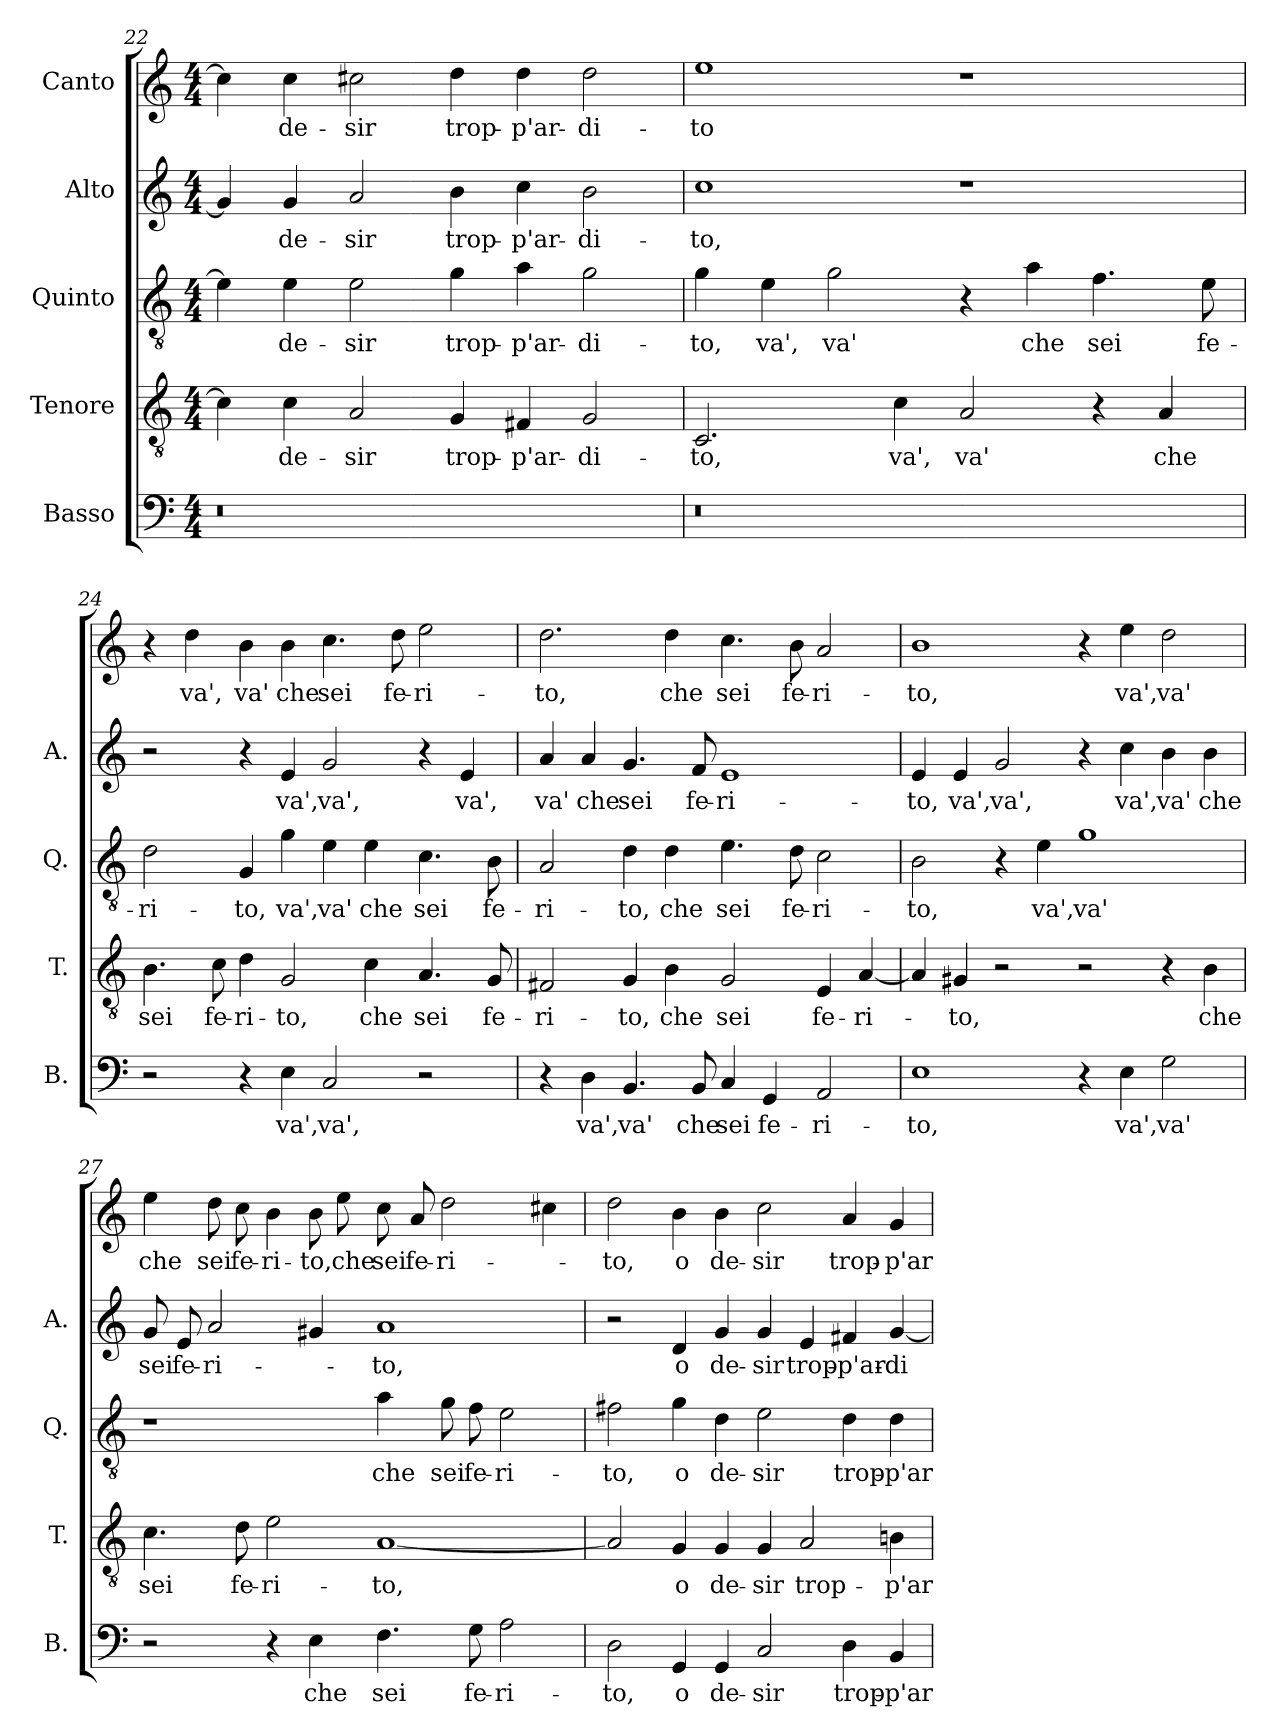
**kern	**text	**kern	**text	**kern	**text	**kern	**text	**kern	**text
*part5	*part5	*part4	*part4	*part3	*part3	*part2	*part2	*part1	*part1
*staff5	*staff5	*staff4	*staff4	*staff3	*staff3	*staff2	*staff2	*staff1	*staff1
*I"Basso	*	*I"Tenore	*	*I"Quinto	*	*I"Alto	*	*I"Canto	*
*I'B.	*	*I'T.	*	*I'Q.	*	*I'A.	*	*	*
*clefF4	*	*clefGv2	*	*clefGv2	*	*clefG2	*	*clefG2	*
*k[]	*	*k[]	*	*k[]	*	*k[]	*	*k[]	*
*C:	*	*C:	*	*C:	*	*C:	*	*C:	*
*M4/4	*	*M4/4	*	*M4/4	*	*M4/4	*	*M4/4	*
=22	=22	=22	=22	=22	=22	=22	=22	=22	=22
!LO:N:vis=0	!	!	!	!	!	!	!	!	!
1r	.	4c\]	.	4e\]	.	4g/]	.	4cc\]	.
.	.	4c\	de-	4e\	de-	4g/	de-	4cc\	de-
.	.	2A/	-sir	2e\	-sir	2a/	-sir	2cc#X\	-sir
1ryy	.	4G/	trop-	4g\	trop-	4b\	trop-	4dd\	trop-
.	.	4F#X/	-p'ar-	4a\	-p'ar-	4cc\	-p'ar-	4dd\	-p'ar-
.	.	2G/	-di-	2g\	-di-	2b\	-di-	2dd\	-di-
=23	=23	=23	=23	=23	=23	=23	=23	=23	=23
!LO:N:vis=0	!	!	!	!	!	!	!	!	!
1r	.	2.C/	-to,	4g\	-to,	1cc\	-to,	1ee\	-to
.	.	.	.	4e\	va',	.	.	.	.
.	.	.	.	2g\	va'	.	.	.	.
.	.	4c\	va',	.	.	.	.	.	.
1ryy	.	2A/	va'	4r	.	1r	.	1r	.
.	.	.	.	4a\	che	.	.	.	.
.	.	4r	.	4.f\	sei	.	.	.	.
.	.	4A/	che	.	.	.	.	.	.
.	.	.	.	8e\	fe-	.	.	.	.
=24	=24	=24	=24	=24	=24	=24	=24	=24	=24
2r	.	4.B\	sei	2d\	-ri-	2r	.	4r	.
.	.	.	.	.	.	.	.	4dd\	va',
.	.	8c\	fe-	.	.	.	.	.	.
4r	.	4d\	-ri-	4G/	-to,	4r	.	4b\	va'
4E\	va',	2G/	-to,	4g\	va',	4e/	va',	4b\	che
2C/	va',	.	.	4e\	va'	2g/	va',	4.cc\	sei
.	.	4c\	che	4e\	che	.	.	.	.
.	.	.	.	.	.	.	.	8dd\	fe-
2r	.	4.A/	sei	4.c\	sei	4r	.	2ee\	-ri-
.	.	.	.	.	.	4e/	va',	.	.
.	.	8G/	fe-	8B\	fe-	.	.	.	.
=25	=25	=25	=25	=25	=25	=25	=25	=25	=25
4r	.	2F#X/	-ri-	2A/	-ri-	4a/	va'	2.dd\	-to,
4D\	va',	.	.	.	.	4a/	che	.	.
4.BB/	va'	4G/	-to,	4d\	-to,	4.g/	sei	.	.
.	.	4B\	che	4d\	che	.	.	4dd\	che
8BB/	che	.	.	.	.	8f/	fe-	.	.
4C/	sei	2G/	sei	4.e\	sei	1e/	-ri-	4.cc\	sei
4GG/	fe-	.	.	.	.	.	.	.	.
.	.	.	.	8d\	fe-	.	.	8b\	fe-
2AA/	-ri-	4E/	fe-	2c\	-ri-	.	.	2a/	-ri-
.	.	[4A/	-ri-	.	.	.	.	.	.
=26	=26	=26	=26	=26	=26	=26	=26	=26	=26
1E\	-to,	4A/]	.	2B\	-to,	4e/	-to,	1b\	-to,
.	.	4G#X/	-to,	.	.	4e/	va',	.	.
.	.	2r	.	4r	.	2g/	va',	.	.
.	.	.	.	4e\	va',	.	.	.	.
4r	.	2r	.	1g\	va'	4r	.	4r	.
4E\	va',	.	.	.	.	4cc\	va',	4ee\	va',
2G\	va'	4r	.	.	.	4b\	va'	2dd\	va'
.	.	4B\	che	.	.	4b\	che	.	.
=27	=27	=27	=27	=27	=27	=27	=27	=27	=27
2r	.	4.c\	sei	1r	.	8g/	sei	4ee\	che
.	.	.	.	.	.	8e/	fe-	.	.
.	.	.	.	.	.	2a/	-ri-	8dd\	sei
.	.	8d\	fe-	.	.	.	.	8cc\	fe-
4r	.	2e\	-ri-	.	.	.	.	4b\	-ri-
4E\	che	.	.	.	.	4g#X/	.	8b\	-to,
.	.	.	.	.	.	.	.	8ee\	che
4.F\	sei	[1A/	-to,	4a\	che	1a/	-to,	8cc\	sei
.	.	.	.	.	.	.	.	8a/	fe-
.	.	.	.	8g\	sei	.	.	2dd\	-ri-
8G\	fe-	.	.	8f\	fe-	.	.	.	.
2A\	-ri-	.	.	2e\	-ri-	.	.	.	.
.	.	.	.	.	.	.	.	4cc#X\	.
=28	=28	=28	=28	=28	=28	=28	=28	=28	=28
2D\	-to,	2A/]	.	2f#X\	-to,	2r	.	2dd\	-to,
4GG/	o	4G/	o	4g\	o	4d/	o	4b\	o
4GG/	de-	4G/	de-	4d\	de-	4g/	de-	4b\	de-
2C/	-sir	4G/	-sir	2e\	-sir	4g/	-sir	2cc\	-sir
.	.	2A/	trop-	.	.	4e/	trop-	.	.
4D\	trop-	.	.	4d\	trop-	4f#X/	-p'ar-	4a/	trop-
4BB/	-p'ar-	4Bn\	-p'ar-	4d\	-p'ar-	[4g/	-di-	4g/	-p'ar-
=	=	=	=	=	=	=	=	=	=
*-	*-	*-	*-	*-	*-	*-	*-	*-	*-
